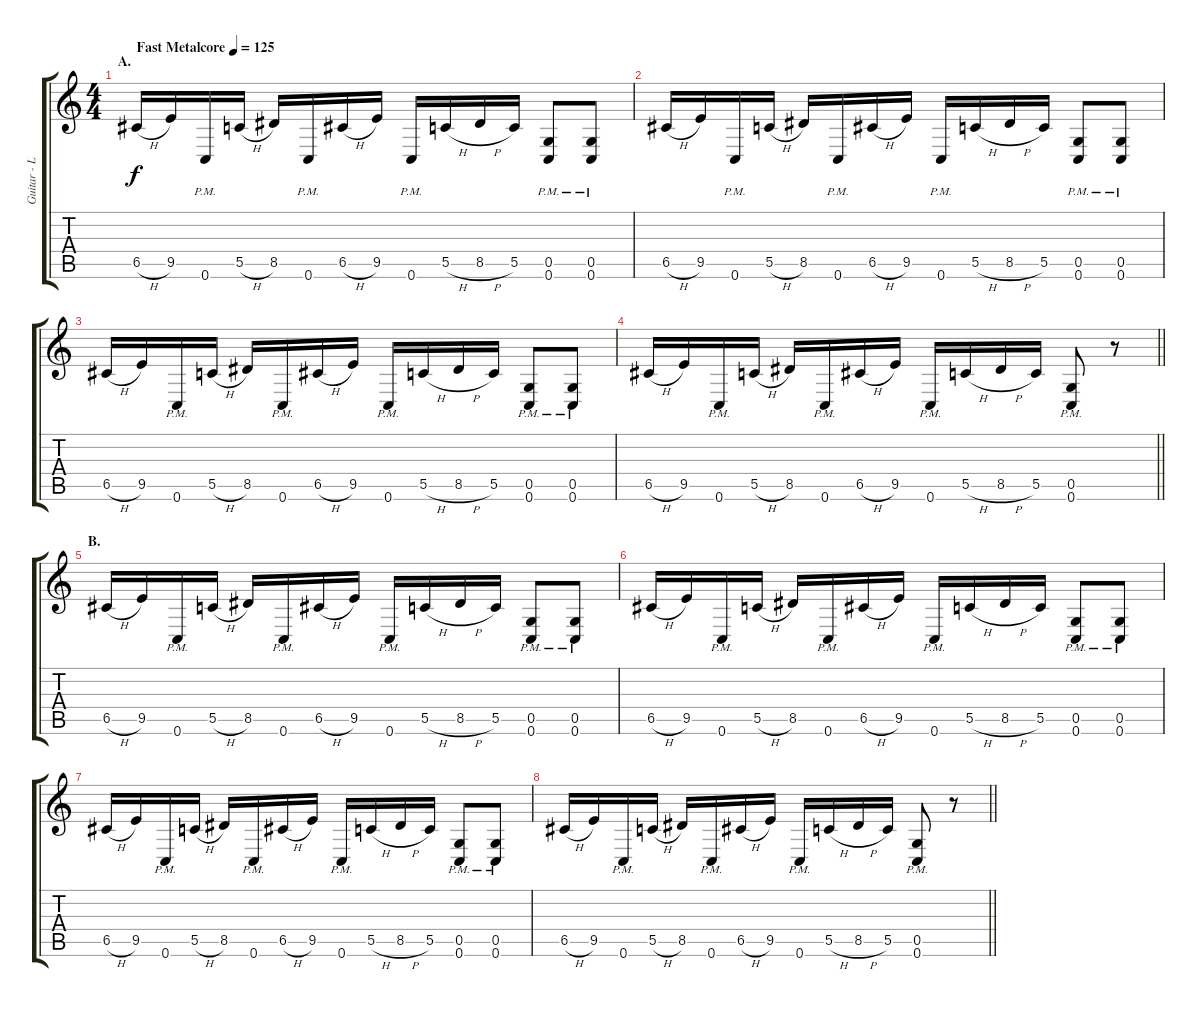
\track ("Guitar - Left" "Guitar - L") {instrument distortionguitar}
\staff {score tabs}
\tuning (D4 A3 F3 C3 G2 C2) {hide}
\ts (4 4)
\section ("" "A.")
\tempo (125 "Fast Metalcore")
\clef g2
\ks c
6.5{h}.16{dy f instrument distortionguitar} 9.5.16 0.6{pm}.16 5.5{h}.16 8.5.16 0.6{pm}.16 6.5{h}.16 9.5.16 0.6{pm}.16 5.5{h}.16 8.5{h}.16 5.5.16 (0.5{pm} 0.6{pm}).8 (0.5{pm} 0.6{pm}).8 |
6.5{h}.16 9.5.16 0.6{pm}.16 5.5{h}.16 8.5.16 0.6{pm}.16 6.5{h}.16 9.5.16 0.6{pm}.16 5.5{h}.16 8.5{h}.16 5.5.16 (0.5{pm} 0.6{pm}).8 (0.5{pm} 0.6{pm}).8 |
6.5{h}.16 9.5.16 0.6{pm}.16 5.5{h}.16 8.5.16 0.6{pm}.16 6.5{h}.16 9.5.16 0.6{pm}.16 5.5{h}.16 8.5{h}.16 5.5.16 (0.5{pm} 0.6{pm}).8 (0.5{pm} 0.6{pm}).8 |
\barLineRight lightlight
6.5{h}.16 9.5.16 0.6{pm}.16 5.5{h}.16 8.5.16 0.6{pm}.16 6.5{h}.16 9.5.16 0.6{pm}.16 5.5{h}.16 8.5{h}.16 5.5.16 (0.5{pm} 0.6{pm}).8 r.8 |
\section ("" "B.")
6.5{h}.16 9.5.16 0.6{pm}.16 5.5{h}.16 8.5.16 0.6{pm}.16 6.5{h}.16 9.5.16 0.6{pm}.16 5.5{h}.16 8.5{h}.16 5.5.16 (0.5{pm} 0.6{pm}).8 (0.5{pm} 0.6{pm}).8 |
6.5{h}.16 9.5.16 0.6{pm}.16 5.5{h}.16 8.5.16 0.6{pm}.16 6.5{h}.16 9.5.16 0.6{pm}.16 5.5{h}.16 8.5{h}.16 5.5.16 (0.5{pm} 0.6{pm}).8 (0.5{pm} 0.6{pm}).8 |
6.5{h}.16 9.5.16 0.6{pm}.16 5.5{h}.16 8.5.16 0.6{pm}.16 6.5{h}.16 9.5.16 0.6{pm}.16 5.5{h}.16 8.5{h}.16 5.5.16 (0.5{pm} 0.6{pm}).8 (0.5{pm} 0.6{pm}).8 |
\barLineRight lightlight
6.5{h}.16 9.5.16 0.6{pm}.16 5.5{h}.16 8.5.16 0.6{pm}.16 6.5{h}.16 9.5.16 0.6{pm}.16 5.5{h}.16 8.5{h}.16 5.5.16 (0.5{pm} 0.6{pm}).8 r.8
